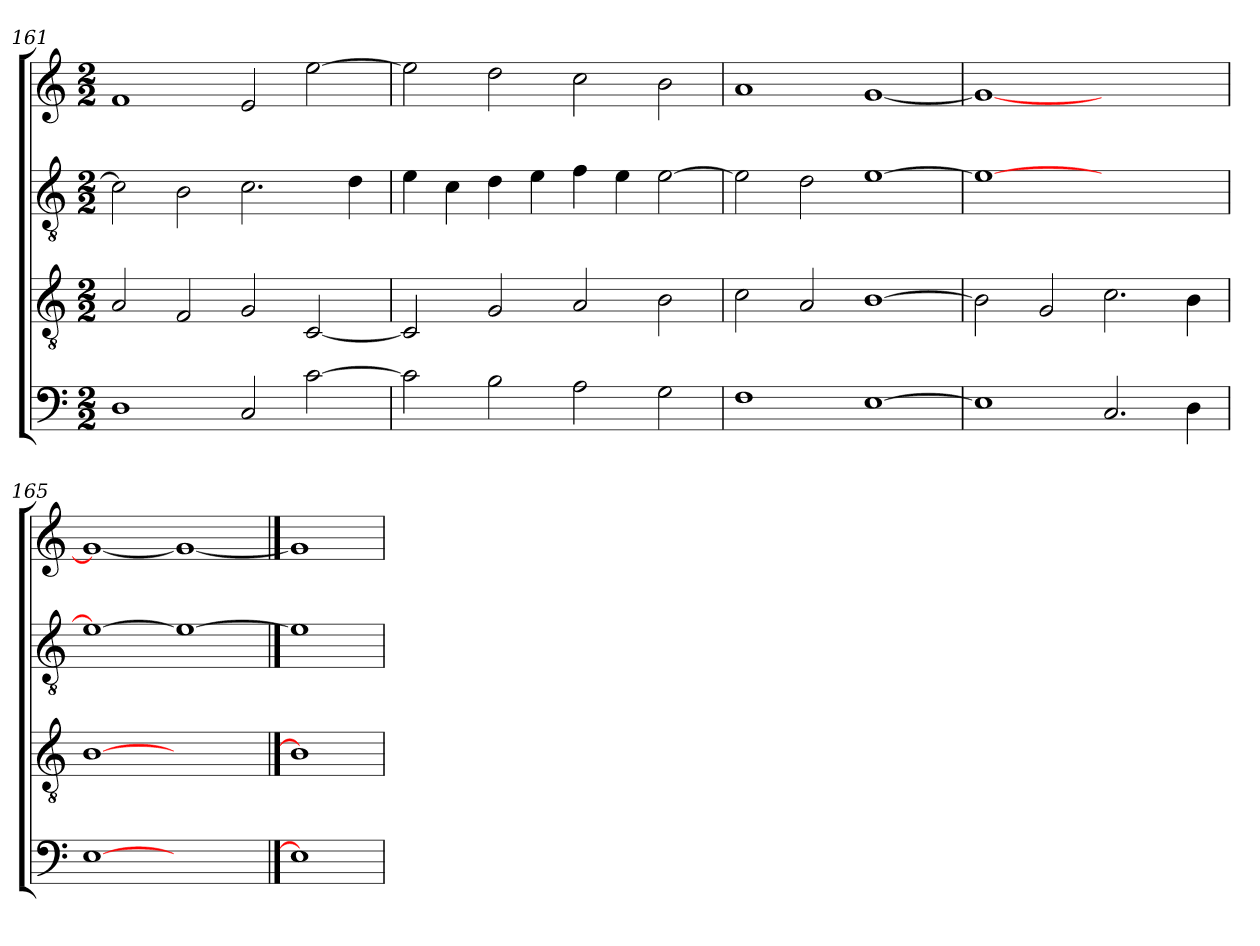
**kern	**kern	**kern	**kern
*part4	*part3	*part2	*part1
*staff4	*staff3	*staff2	*staff1
*clefF4	*clefGv2	*clefGv2	*clefG2
*k[]	*k[]	*k[]	*k[]
*M2/2	*M2/2	*M2/2	*M2/2
=161	=161	=161	=161
1D	2A/	2c\]	1f
.	2F/	2B\	.
2C/	2G/	2.c\	2e/
[2c\	[2C/	.	[2ee\
.	.	4d\	.
=162	=162	=162	=162
2c\]	2C/]	4e\	2ee\]
.	.	4c\	.
2B\	2G/	4d\	2dd\
.	.	4e\	.
2A\	2A/	4f\	2cc\
.	.	4e\	.
2G\	2B\	[2e\	2b\
=163	=163	=163	=163
1F	2c\	2e\]	1a
.	2A/	2d\	.
[1E	[1B	[1e	[1g
=164	=164	=164	=164
1E]	2B\]	1e_	1g_
.	2G/	.	.
2.C/	2.c\	1ryy	1ryy
4D\	4B\	.	.
=165	=165	=165	=165
[1E	[1B	1e_	1g_
1ryy	1ryy	1e_	1g_
==166	==166	==166	==166
1E]	1B]	1e]	1g]
=	=	=	=
*-	*-	*-	*-
